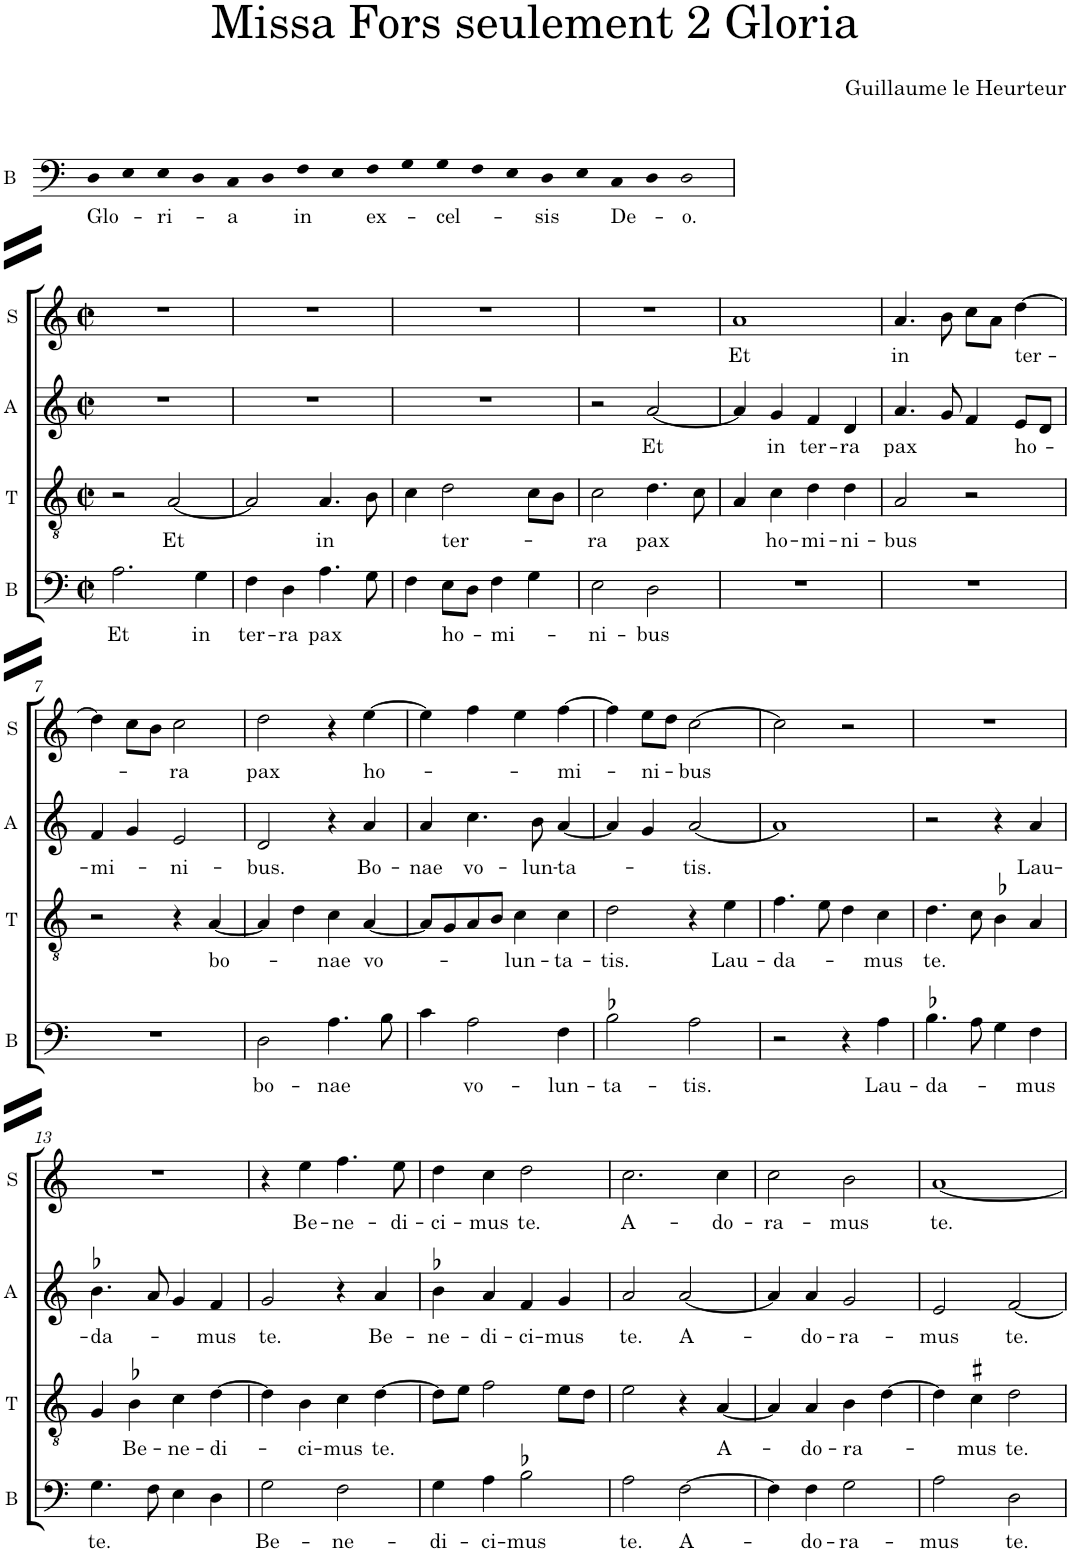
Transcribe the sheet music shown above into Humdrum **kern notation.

**kern	**text	**kern	**text	**kern	**text	**kern	**text
*part4	*part4	*part3	*part3	*part2	*part2	*part1	*part1
*staff4	*staff4	*staff3	*staff3	*staff2	*staff2	*staff1	*staff1
*I"B	*	*I"T	*	*I"A	*	*I"S	*
*I'B	*	*I'T	*	*I'A	*	*I'S	*
*clefF4	*	*clefGv2	*	*clefG2	*	*clefG2	*
*k[]	*	*k[]	*	*k[]	*	*k[]	*
*M19/4	*	*M19/4	*	*M19/4	*	*M19/4	*
=	=	=	=	=	=	=	=
!	!LO:LY:b	!	!	!	!	!	!
4D	Glo-	4%19r	.	4%19r	.	4%19r	.
4E	.	.	.	.	.	.	.
!	!LO:LY:b	!	!	!	!	!	!
4E	-ri-	.	.	.	.	.	.
4D	.	.	.	.	.	.	.
!	!LO:LY:b	!	!	!	!	!	!
4C	-a	.	.	.	.	.	.
4D	.	.	.	.	.	.	.
!	!LO:LY:b	!	!	!	!	!	!
4F	in	.	.	.	.	.	.
4E	.	.	.	.	.	.	.
!	!LO:LY:b	!	!	!	!	!	!
4F	ex-	.	.	.	.	.	.
4G	.	.	.	.	.	.	.
!	!LO:LY:b	!	!	!	!	!	!
4G	-cel-	.	.	.	.	.	.
4F	.	.	.	.	.	.	.
4E	.	.	.	.	.	.	.
!	!LO:LY:b	!	!	!	!	!	!
4D	-sis	.	.	.	.	.	.
4E	.	.	.	.	.	.	.
!	!LO:LY:b	!	!	!	!	!	!
4C	De-	.	.	.	.	.	.
4D	.	.	.	.	.	.	.
!	!LO:LY:b	!	!	!	!	!	!
2D	-o.	.	.	.	.	.	.
!!LO:LB:g=z
=1	=1	=1	=1	=1	=1	=1	=1
*M2/2	*	*M2/2	*	*M2/2	*	*M2/2	*
*met(c|)	*	*met(c|)	*	*met(c|)	*	*met(c|)	*
!	!LO:LY:b	!	!	!	!	!	!
2.A\	Et	2r	.	1r	.	1r	.
!	!	!	!LO:LY:b	!	!	!	!
.	.	[2A/	Et	.	.	.	.
!	!LO:LY:b	!	!	!	!	!	!
4G\	in	.	.	.	.	.	.
=2	=2	=2	=2	=2	=2	=2	=2
!	!LO:LY:b	!	!	!	!	!	!
4F\	ter-	2A/]	.	1r	.	1r	.
!	!LO:LY:b	!	!	!	!	!	!
4D\	-ra	.	.	.	.	.	.
!	!LO:LY:b	!	!LO:LY:b	!	!	!	!
4.A\	pax	4.A/	in	.	.	.	.
8G\	.	8B\	.	.	.	.	.
=3	=3	=3	=3	=3	=3	=3	=3
4F\	.	4c\	.	1r	.	1r	.
!	!LO:LY:b	!	!LO:LY:b	!	!	!	!
8E\L	ho-	2d\	ter-	.	.	.	.
8D\J	.	.	.	.	.	.	.
!	!LO:LY:b	!	!	!	!	!	!
4F\	-mi-	.	.	.	.	.	.
4G\	.	8c\L	.	.	.	.	.
.	.	8B\J	.	.	.	.	.
=4	=4	=4	=4	=4	=4	=4	=4
!	!LO:LY:b	!	!LO:LY:b	!	!	!	!
2E\	-ni-	2c\	-ra	2r	.	1r	.
!	!LO:LY:b	!	!LO:LY:b	!	!LO:LY:b	!	!
2D\	-bus	4.d\	pax	[2a/	Et	.	.
.	.	8c\	.	.	.	.	.
=5	=5	=5	=5	=5	=5	=5	=5
!	!	!	!	!	!	!	!LO:LY:b
1r	.	4A/	.	4a/]	.	1a	Et
!	!	!	!LO:LY:b	!	!LO:LY:b	!	!
.	.	4c\	ho-	4g/	in	.	.
!	!	!	!LO:LY:b	!	!LO:LY:b	!	!
.	.	4d\	-mi-	4f/	ter-	.	.
!	!	!	!LO:LY:b	!	!LO:LY:b	!	!
.	.	4d\	-ni-	4d/	-ra	.	.
=6	=6	=6	=6	=6	=6	=6	=6
!	!	!	!LO:LY:b	!	!LO:LY:b	!	!LO:LY:b
1r	.	2A/	-bus	4.a/	pax	4.a/	in
.	.	.	.	8g/	.	8b\	.
.	.	2r	.	4f/	.	8cc\L	.
.	.	.	.	.	.	8a\J	.
!	!	!	!	!	!LO:LY:b	!	!LO:LY:b
.	.	.	.	8e/L	ho-	[4dd\	ter-
.	.	.	.	8d/J	.	.	.
!!LO:LB:g=z
=7	=7	=7	=7	=7	=7	=7	=7
!	!	!	!	!	!LO:LY:b	!	!
1r	.	2r	.	4f/	-mi-	4dd\]	.
.	.	.	.	4g/	.	8cc\L	.
.	.	.	.	.	.	8b\J	.
!	!	!	!	!	!LO:LY:b	!	!LO:LY:b
.	.	4r	.	2e/	-ni-	2cc\	-ra
!	!	!	!LO:LY:b	!	!	!	!
.	.	[4A/	bo-	.	.	.	.
=8	=8	=8	=8	=8	=8	=8	=8
!	!LO:LY:b	!	!	!	!LO:LY:b	!	!LO:LY:b
2D\	bo-	4A/]	.	2d/	-bus.	2dd\	pax
.	.	4d\	.	.	.	.	.
!	!LO:LY:b	!	!LO:LY:b	!	!	!	!
4.A\	-nae	4c\	-nae	4r	.	4r	.
!	!	!	!LO:LY:b	!	!LO:LY:b	!	!LO:LY:b
.	.	[4A/	vo-	4a/	Bo-	[4ee\	ho-
8B\	.	.	.	.	.	.	.
=9	=9	=9	=9	=9	=9	=9	=9
!	!	!	!	!	!LO:LY:b	!	!
4c\	.	8A/L]	.	4a/	-nae	4ee\]	.
.	.	8G/	.	.	.	.	.
!	!LO:LY:b	!	!	!	!LO:LY:b	!	!
2A\	vo-	8A/	.	4.cc\	vo-	4ff\	.
.	.	8B/J	.	.	.	.	.
!	!	!	!LO:LY:b	!	!	!	!
.	.	4c\	-lun-	.	.	4ee\	.
!	!	!	!	!	!LO:LY:b	!	!
.	.	.	.	8b\	-lun-	.	.
!	!LO:LY:b	!	!LO:LY:b	!	!LO:LY:b	!	!LO:LY:b
4F\	-lun-	4c\	-ta-	[4a/	-ta-	[4ff\	-mi-
=10	=10	=10	=10	=10	=10	=10	=10
!	!LO:LY:b	!	!LO:LY:b	!	!	!	!
2B-X\	-ta-	2d\	-tis.	4a/]	.	4ff\]	.
!	!	!	!	!	!	!	!LO:LY:b
.	.	.	.	4g/	.	8ee\L	-ni-
.	.	.	.	.	.	8dd\J	.
!	!LO:LY:b	!	!	!	!LO:LY:b	!	!LO:LY:b
2A\	-tis.	4r	.	[2a/	-tis.	[2cc\	-bus
!	!	!	!LO:LY:b	!	!	!	!
.	.	4e\	Lau-	.	.	.	.
=11	=11	=11	=11	=11	=11	=11	=11
!	!	!	!LO:LY:b	!	!	!	!
2r	.	4.f\	-da-	1a]	.	2cc\]	.
.	.	8e\	.	.	.	.	.
4r	.	4d\	.	.	.	2r	.
!	!LO:LY:b	!	!LO:LY:b	!	!	!	!
4A\	Lau-	4c\	-mus	.	.	.	.
=12	=12	=12	=12	=12	=12	=12	=12
!	!LO:LY:b	!	!LO:LY:b	!	!	!	!
4.B-X\	-da-	4.d\	te.	2r	.	1r	.
8A\	.	8c\	.	.	.	.	.
4G\	.	4B-X\	.	4r	.	.	.
!	!LO:LY:b	!	!	!	!LO:LY:b	!	!
4F\	-mus	4A/	.	4a/	Lau-	.	.
!!LO:LB:g=z
=13	=13	=13	=13	=13	=13	=13	=13
!	!LO:LY:b	!	!	!	!LO:LY:b	!	!
4.G\	te.	4G/	.	4.b-X\	-da-	1r	.
!	!	!	!LO:LY:b	!	!	!	!
.	.	4B-X\	Be-	.	.	.	.
8F\	.	.	.	8a/	.	.	.
!	!	!	!LO:LY:b	!	!	!	!
4E\	.	4c\	-ne-	4g/	.	.	.
!	!	!	!LO:LY:b	!	!LO:LY:b	!	!
4D\	.	[4d\	-di-	4f/	-mus	.	.
=14	=14	=14	=14	=14	=14	=14	=14
!	!LO:LY:b	!	!	!	!LO:LY:b	!	!
2G\	Be-	4d\]	.	2g/	te.	4r	.
!	!	!	!LO:LY:b	!	!	!	!LO:LY:b
.	.	4B\	-ci-	.	.	4ee\	Be-
!	!LO:LY:b	!	!LO:LY:b	!	!	!	!LO:LY:b
2F\	-ne-	4c\	-mus	4r	.	4.ff\	-ne-
!	!	!	!LO:LY:b	!	!LO:LY:b	!	!
.	.	[4d\	te.	4a/	Be-	.	.
!	!	!	!	!	!	!	!LO:LY:b
.	.	.	.	.	.	8ee\	-di-
=15	=15	=15	=15	=15	=15	=15	=15
!	!LO:LY:b	!	!	!	!LO:LY:b	!	!LO:LY:b
4G\	-di-	8d\L]	.	4b-X\	-ne-	4dd\	-ci-
.	.	8e\J	.	.	.	.	.
!	!LO:LY:b	!	!	!	!LO:LY:b	!	!LO:LY:b
4A\	-ci-	2f\	.	4a/	-di-	4cc\	-mus
!	!LO:LY:b	!	!	!	!LO:LY:b	!	!LO:LY:b
2B-X\	-mus	.	.	4f/	-ci-	2dd\	te.
!	!	!	!	!	!LO:LY:b	!	!
.	.	8e\L	.	4g/	-mus	.	.
.	.	8d\J	.	.	.	.	.
=16	=16	=16	=16	=16	=16	=16	=16
!	!LO:LY:b	!	!	!	!LO:LY:b	!	!LO:LY:b
2A\	te.	2e\	.	2a/	te.	2.cc\	A-
!	!LO:LY:b	!	!	!	!LO:LY:b	!	!
[2F\	A-	4r	.	[2a/	A-	.	.
!	!	!	!LO:LY:b	!	!	!	!LO:LY:b
.	.	[4A/	A-	.	.	4cc\	-do-
=17	=17	=17	=17	=17	=17	=17	=17
!	!	!	!	!	!	!	!LO:LY:b
4F\]	.	4A/]	.	4a/]	.	2cc\	-ra-
!	!LO:LY:b	!	!LO:LY:b	!	!LO:LY:b	!	!
4F\	-do-	4A/	-do-	4a/	-do-	.	.
!	!LO:LY:b	!	!LO:LY:b	!	!LO:LY:b	!	!LO:LY:b
2G\	-ra-	4B\	-ra-	2g/	-ra-	2b\	-mus
.	.	[4d\	.	.	.	.	.
=18	=18	=18	=18	=18	=18	=18	=18
!	!LO:LY:b	!	!	!	!LO:LY:b	!	!LO:LY:b
2A\	-mus	4d\]	.	2e/	-mus	[1a	te.
!	!	!	!LO:LY:b	!	!	!	!
.	.	4c#X\	-mus	.	.	.	.
!	!LO:LY:b	!	!LO:LY:b	!	!LO:LY:b	!	!
2D\	te.	2d\	te.	[2f/	te.	.	.
=	=	=	=	=	=	=	=
*-	*-	*-	*-	*-	*-	*-	*-
